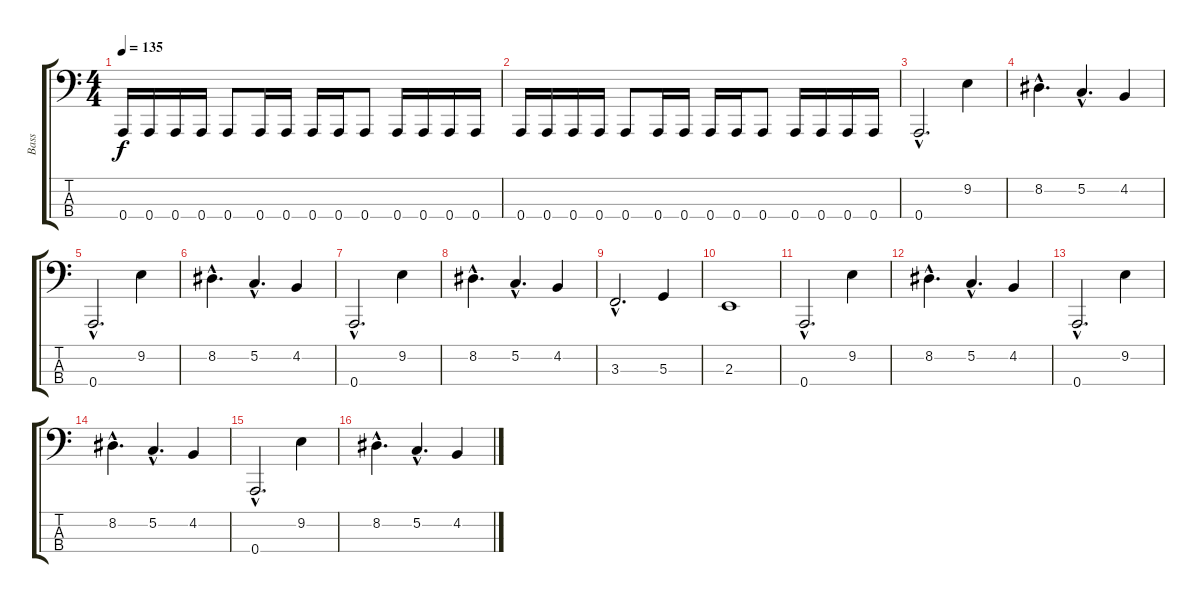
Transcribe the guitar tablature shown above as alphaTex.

\track ("Bass" "Bass") {instrument electricbasspick}
\staff {score tabs}
\tuning (C2 G1 D1 A0) {hide}
\ts (4 4)
\tempo 135
\clef f4
\ks c
0.4.16{dy f} 0.4.16 0.4.16 0.4.16 0.4.8 0.4.16 0.4.16 0.4.16 0.4.16 0.4.8 0.4.16 0.4.16 0.4.16 0.4.16 |
0.4.16 0.4.16 0.4.16 0.4.16 0.4.8 0.4.16 0.4.16 0.4.16 0.4.16 0.4.8 0.4.16 0.4.16 0.4.16 0.4.16 |
0.4{hac}.2{d} 9.2.4 |
8.2{hac}.4{d} 5.2{hac}.4{d} 4.2.4 |
0.4{hac}.2{d} 9.2.4 |
8.2{hac}.4{d} 5.2{hac}.4{d} 4.2.4 |
0.4{hac}.2{d} 9.2.4 |
8.2{hac}.4{d} 5.2{hac}.4{d} 4.2.4 |
3.3{hac}.2{d} 5.3.4 |
2.3.1 |
0.4{hac}.2{d} 9.2.4 |
8.2{hac}.4{d} 5.2{hac}.4{d} 4.2.4 |
0.4{hac}.2{d} 9.2.4 |
8.2{hac}.4{d} 5.2{hac}.4{d} 4.2.4 |
0.4{hac}.2{d} 9.2.4 |
8.2{hac}.4{d} 5.2{hac}.4{d} 4.2.4
